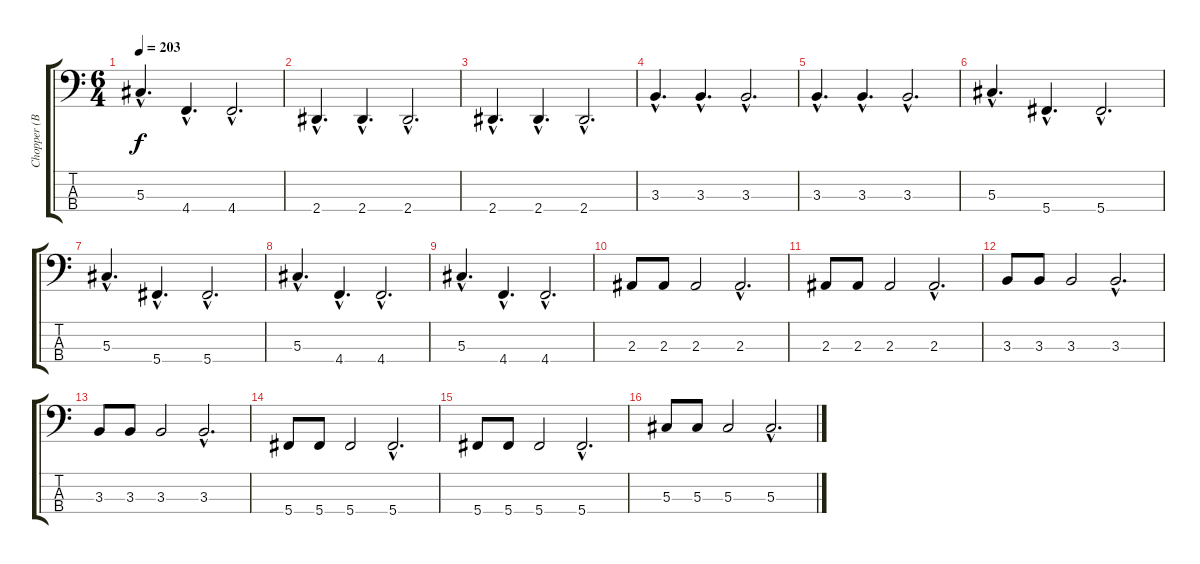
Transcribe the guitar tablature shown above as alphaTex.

\track ("Chopper (Bass)" "Chopper (B") {instrument electricbassfinger}
\staff {score tabs}
\tuning (Gb2 Db2 Ab1 Db1) {hide}
\ts (6 4)
\tempo 203
\clef f4
\ks c
5.3{hac}.4{d dy f} 4.4{hac}.4{d} 4.4{hac}.2{d} |
2.4{hac}.4{d} 2.4{hac}.4{d} 2.4{hac}.2{d} |
2.4{hac}.4{d} 2.4{hac}.4{d} 2.4{hac}.2{d} |
3.3{hac}.4{d} 3.3{hac}.4{d} 3.3{hac}.2{d} |
3.3{hac}.4{d} 3.3{hac}.4{d} 3.3{hac}.2{d} |
5.3{hac}.4{d} 5.4{hac}.4{d} 5.4{hac}.2{d} |
5.3{hac}.4{d} 5.4{hac}.4{d} 5.4{hac}.2{d} |
5.3{hac}.4{d} 4.4{hac}.4{d} 4.4{hac}.2{d} |
5.3{hac}.4{d} 4.4{hac}.4{d} 4.4{hac}.2{d} |
2.3.8 2.3.8 2.3.2 2.3{hac}.2{d} |
2.3.8 2.3.8 2.3.2 2.3{hac}.2{d} |
3.3.8 3.3.8 3.3.2 3.3{hac}.2{d} |
3.3.8 3.3.8 3.3.2 3.3{hac}.2{d} |
5.4.8 5.4.8 5.4.2 5.4{hac}.2{d} |
5.4.8 5.4.8 5.4.2 5.4{hac}.2{d} |
5.3.8 5.3.8 5.3.2 5.3{hac}.2{d}
